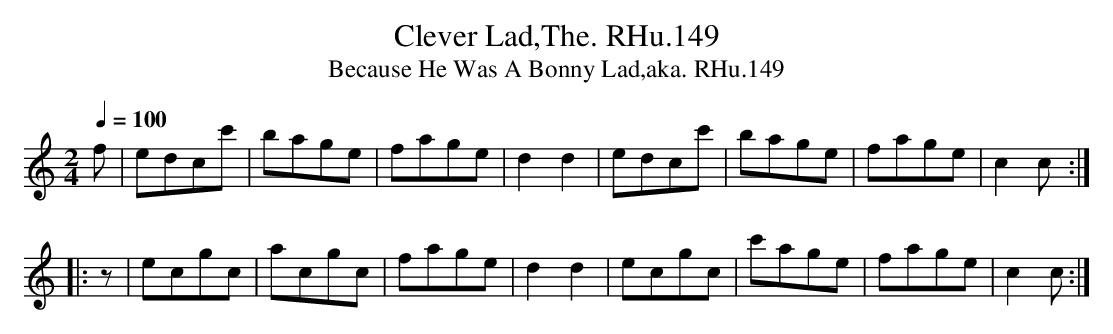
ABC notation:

X:1
T:Clever Lad,The. RHu.149
T:Because He Was A Bonny Lad,aka. RHu.149
M:2/4
L:1/8
Q:1/4=100
K:C major
f|edcc'|bage|fage|d2d2|\
edcc'|bage|fage|c2c:|!
|:z|""ecgc|acgc|fage|d2d2|\
ecgc|c'age|fage|c2c:|
